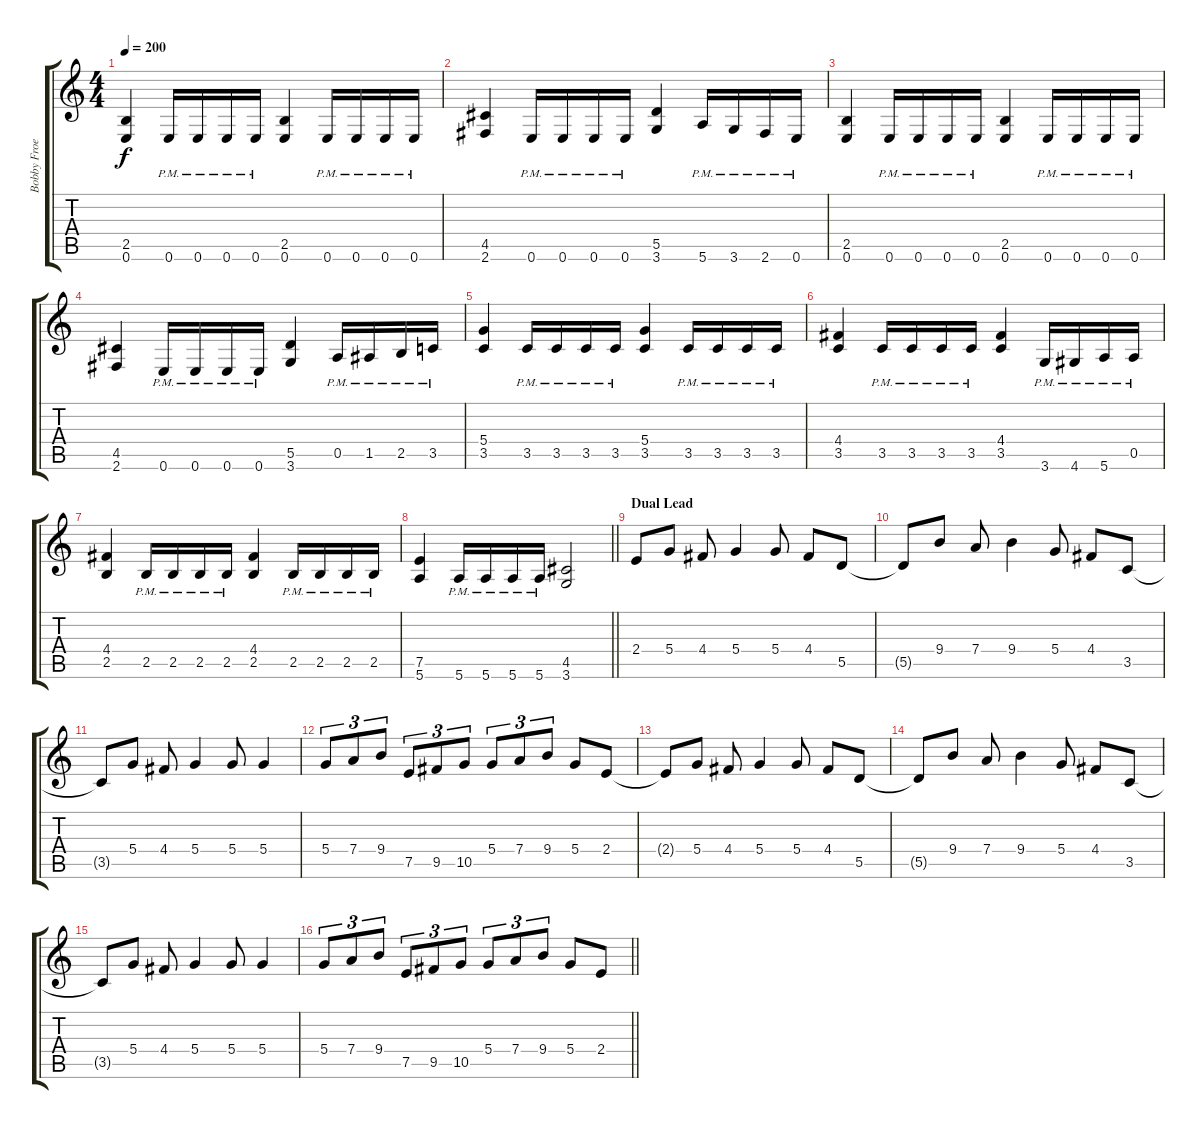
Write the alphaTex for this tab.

\track ("Bobby Froese" "Bobby Froe") {instrument distortionguitar}
\staff {score tabs}
\tuning (E4 B3 G3 D3 A2 E2) {hide}
\ts (4 4)
\tempo 200
\clef g2
\ks c
(2.5 0.6).4{dy f} 0.6{pm}.16 0.6{pm}.16 0.6{pm}.16 0.6{pm}.16 (2.5 0.6).4 0.6{pm}.16 0.6{pm}.16 0.6{pm}.16 0.6{pm}.16 |
(4.5 2.6).4 0.6{pm}.16 0.6{pm}.16 0.6{pm}.16 0.6{pm}.16 (5.5 3.6).4 5.6{pm}.16 3.6{pm}.16 2.6{pm}.16 0.6{pm}.16 |
(2.5 0.6).4 0.6{pm}.16 0.6{pm}.16 0.6{pm}.16 0.6{pm}.16 (2.5 0.6).4 0.6{pm}.16 0.6{pm}.16 0.6{pm}.16 0.6{pm}.16 |
(4.5 2.6).4 0.6{pm}.16 0.6{pm}.16 0.6{pm}.16 0.6{pm}.16 (5.5 3.6).4 0.5{pm}.16 1.5{pm}.16 2.5{pm}.16 3.5{pm}.16 |
(5.4 3.5).4 3.5{pm}.16 3.5{pm}.16 3.5{pm}.16 3.5{pm}.16 (5.4 3.5).4 3.5{pm}.16 3.5{pm}.16 3.5{pm}.16 3.5{pm}.16 |
(4.4 3.5).4 3.5{pm}.16 3.5{pm}.16 3.5{pm}.16 3.5{pm}.16 (4.4 3.5).4 3.6{pm}.16 4.6{pm}.16 5.6{pm}.16 0.5{pm}.16 |
(4.4 2.5).4 2.5{pm}.16 2.5{pm}.16 2.5{pm}.16 2.5{pm}.16 (4.4 2.5).4 2.5{pm}.16 2.5{pm}.16 2.5{pm}.16 2.5{pm}.16 |
\barLineRight lightlight
(7.5 5.6).4 5.6{pm}.16 5.6{pm}.16 5.6{pm}.16 5.6{pm}.16 (4.5 3.6).2 |
\section ("" "Dual Lead")
2.4.8 5.4.8 4.4.8 5.4.4 5.4.8 4.4.8 5.5.8 |
5.5{t}.8 9.4.8 7.4.8 9.4.4 5.4.8 4.4.8 3.5.8 |
3.5{t}.8 5.4.8 4.4.8 5.4.4 5.4.8 5.4.4 |
5.4.8{tu (3 2)} 7.4.8{tu (3 2)} 9.4.8{tu (3 2)} 7.5.8{tu (3 2)} 9.5.8{tu (3 2)} 10.5.8{tu (3 2)} 5.4.8{tu (3 2)} 7.4.8{tu (3 2)} 9.4.8{tu (3 2)} 5.4.8 2.4.8 |
2.4{t}.8 5.4.8 4.4.8 5.4.4 5.4.8 4.4.8 5.5.8 |
5.5{t}.8 9.4.8 7.4.8 9.4.4 5.4.8 4.4.8 3.5.8 |
3.5{t}.8 5.4.8 4.4.8 5.4.4 5.4.8 5.4.4 |
\barLineRight lightlight
5.4.8{tu (3 2)} 7.4.8{tu (3 2)} 9.4.8{tu (3 2)} 7.5.8{tu (3 2)} 9.5.8{tu (3 2)} 10.5.8{tu (3 2)} 5.4.8{tu (3 2)} 7.4.8{tu (3 2)} 9.4.8{tu (3 2)} 5.4.8 2.4.8
